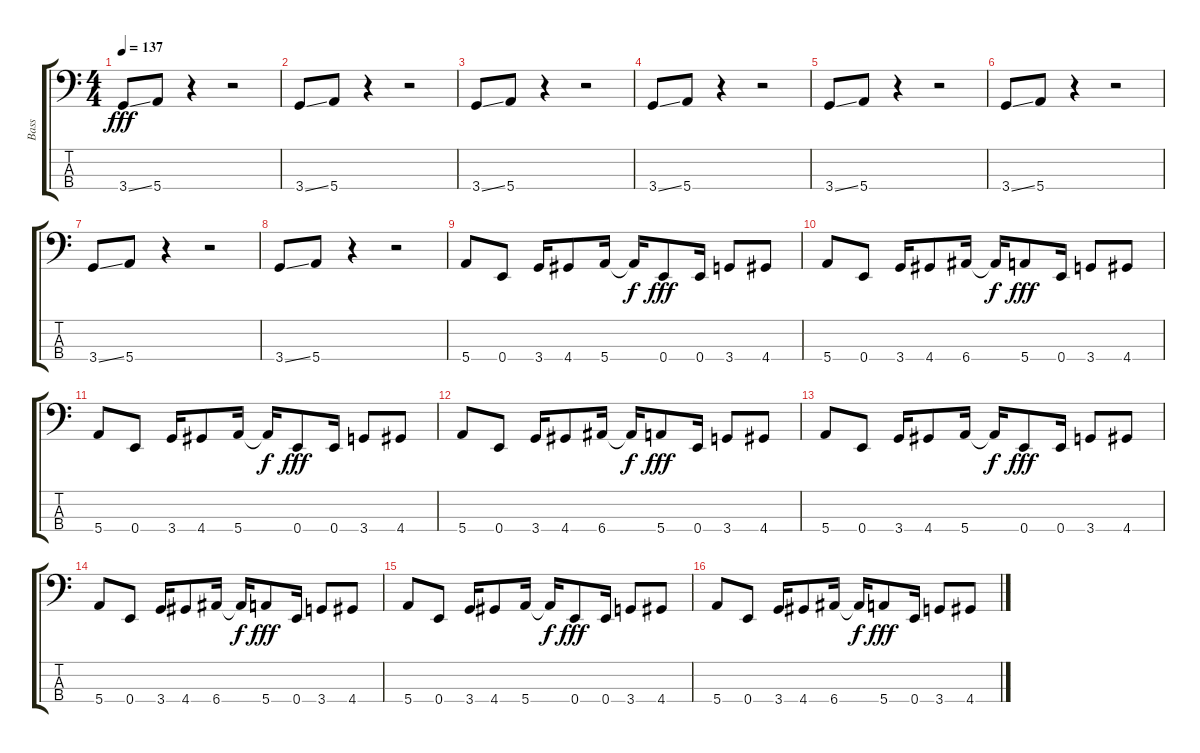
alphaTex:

\track ("Bass" "Bass") {instrument synthbass2}
\staff {score tabs}
\tuning (G2 D2 A1 E1) {hide}
\ts (4 4)
\tempo 137
\clef f4
\ks c
3.4{ss}.8{dy fff} 5.4.8 r.4 r.2 |
3.4{ss}.8 5.4.8 r.4 r.2 |
3.4{ss}.8 5.4.8 r.4 r.2 |
3.4{ss}.8 5.4.8 r.4 r.2 |
3.4{ss}.8 5.4.8 r.4 r.2 |
3.4{ss}.8 5.4.8 r.4 r.2 |
3.4{ss}.8 5.4.8 r.4 r.2 |
3.4{ss}.8 5.4.8 r.4 r.2 |
5.4.8 0.4.8 3.4.16 4.4.8 5.4.16 5.4{t}.16{dy f} 0.4.8{dy fff} 0.4.16 3.4.8 4.4.8 |
5.4.8 0.4.8 3.4.16 4.4.8 6.4.16 6.4{t}.16{dy f} 5.4.8{dy fff} 0.4.16 3.4.8 4.4.8 |
5.4.8 0.4.8 3.4.16 4.4.8 5.4.16 5.4{t}.16{dy f} 0.4.8{dy fff} 0.4.16 3.4.8 4.4.8 |
5.4.8 0.4.8 3.4.16 4.4.8 6.4.16 6.4{t}.16{dy f} 5.4.8{dy fff} 0.4.16 3.4.8 4.4.8 |
5.4.8 0.4.8 3.4.16 4.4.8 5.4.16 5.4{t}.16{dy f} 0.4.8{dy fff} 0.4.16 3.4.8 4.4.8 |
5.4.8 0.4.8 3.4.16 4.4.8 6.4.16 6.4{t}.16{dy f} 5.4.8{dy fff} 0.4.16 3.4.8 4.4.8 |
5.4.8 0.4.8 3.4.16 4.4.8 5.4.16 5.4{t}.16{dy f} 0.4.8{dy fff} 0.4.16 3.4.8 4.4.8 |
5.4.8 0.4.8 3.4.16 4.4.8 6.4.16 6.4{t}.16{dy f} 5.4.8{dy fff} 0.4.16 3.4.8 4.4.8
